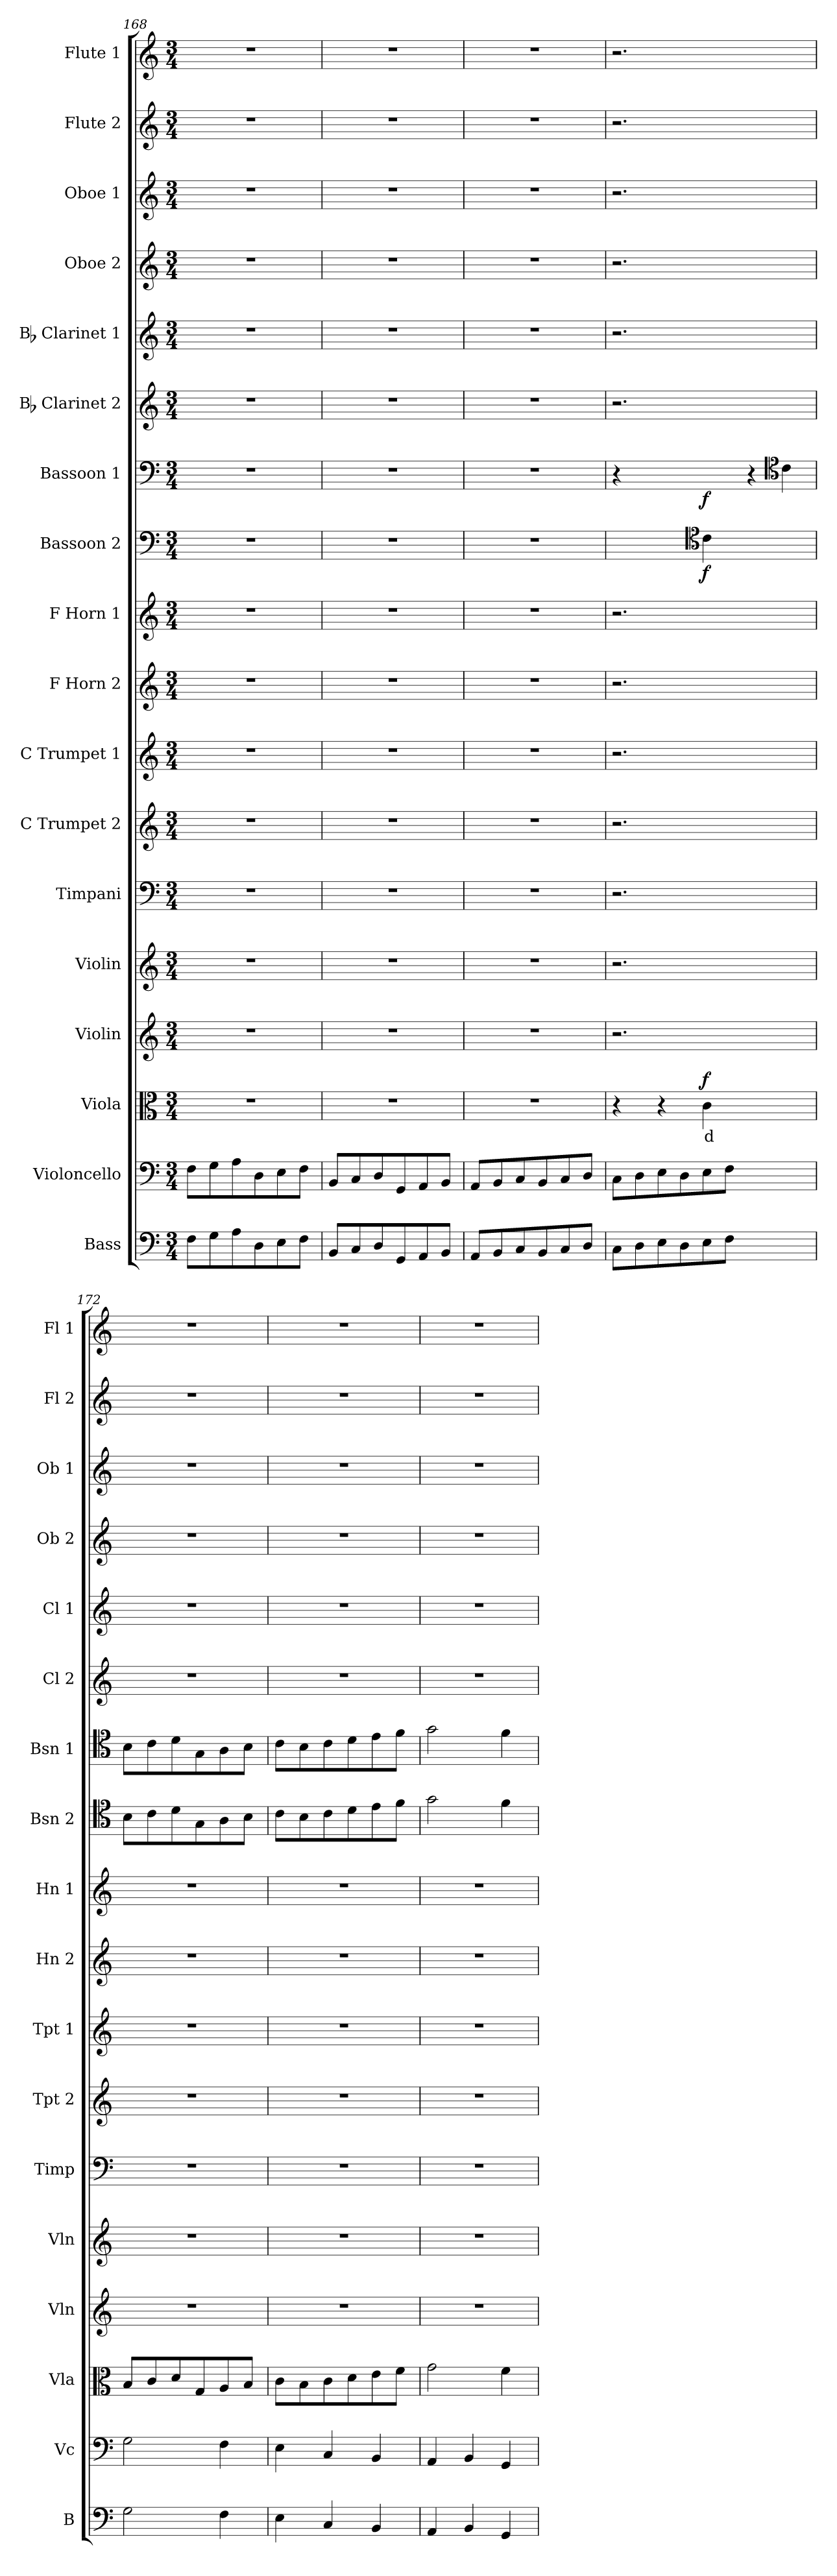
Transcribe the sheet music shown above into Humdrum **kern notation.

**kern	**kern	**kern	**text	**dynam	**kern	**kern	**kern	**kern	**kern	**kern	**kern	**kern	**dynam	**kern	**dynam	**kern	**kern	**kern	**kern	**kern	**kern
*part18	*part17	*part16	*part16	*part16	*part15	*part14	*part13	*part12	*part11	*part10	*part9	*part8	*part8	*part7	*part7	*part6	*part5	*part4	*part3	*part2	*part1
*staff18	*staff17	*staff16	*staff16	*staff16	*staff15	*staff14	*staff13	*staff12	*staff11	*staff10	*staff9	*staff8	*staff8	*staff7	*staff7	*staff6	*staff5	*staff4	*staff3	*staff2	*staff1
*I"Bass	*I"Violoncello	*I"Viola	*	*	*I"Violin	*I"Violin	*I"Timpani	*I"C Trumpet 2	*I"C Trumpet 1	*I"F Horn 2	*I"F Horn 1	*I"Bassoon 2	*	*I"Bassoon 1	*	*I"Bb Clarinet 2	*I"Bb Clarinet 1	*I"Oboe 2	*I"Oboe 1	*I"Flute 2	*I"Flute 1
*I'B	*I'Vc	*I'Vla	*	*	*I'Vln	*I'Vln	*I'Timp	*I'Tpt 2	*I'Tpt 1	*I'Hn 2	*I'Hn 1	*I'Bsn 2	*	*I'Bsn 1	*	*I'Cl 2	*I'Cl 1	*I'Ob 2	*I'Ob 1	*I'Fl 2	*I'Fl 1
*clefF4	*clefF4	*clefC3	*	*	*clefG2	*clefG2	*clefF4	*clefG2	*clefG2	*clefG2	*clefG2	*clefF4	*	*clefF4	*	*clefG2	*clefG2	*clefG2	*clefG2	*clefG2	*clefG2
*ITrd7c12	*	*	*	*	*	*	*	*	*	*ITrd4c7	*ITrd4c7	*	*	*	*	*ITrd1c2	*ITrd1c2	*	*	*	*
*k[]	*k[]	*k[]	*	*	*k[]	*k[]	*k[]	*k[]	*k[]	*k[b-]	*k[b-]	*k[]	*	*k[]	*	*k[b-e-]	*k[b-e-]	*k[]	*k[]	*k[]	*k[]
*M3/4	*M3/4	*M3/4	*	*	*M3/4	*M3/4	*M3/4	*M3/4	*M3/4	*M3/4	*M3/4	*M3/4	*	*M3/4	*	*M3/4	*M3/4	*M3/4	*M3/4	*M3/4	*M3/4
=168	=168	=168	=168	=168	=168	=168	=168	=168	=168	=168	=168	=168	=168	=168	=168	=168	=168	=168	=168	=168	=168
8FFL	8FL	2.r	.	.	2.r	2.r	2.r	2.r	2.r	2.r	2.r	2.r	.	2.r	.	2.r	2.r	2.r	2.r	2.r	2.r
8GG	8G	.	.	.	.	.	.	.	.	.	.	.	.	.	.	.	.	.	.	.	.
8AA	8A	.	.	.	.	.	.	.	.	.	.	.	.	.	.	.	.	.	.	.	.
8DD	8D	.	.	.	.	.	.	.	.	.	.	.	.	.	.	.	.	.	.	.	.
8EE	8E	.	.	.	.	.	.	.	.	.	.	.	.	.	.	.	.	.	.	.	.
8FFJ	8FJ	.	.	.	.	.	.	.	.	.	.	.	.	.	.	.	.	.	.	.	.
=169	=169	=169	=169	=169	=169	=169	=169	=169	=169	=169	=169	=169	=169	=169	=169	=169	=169	=169	=169	=169	=169
8BBBL	8BBL	2.r	.	.	2.r	2.r	2.r	2.r	2.r	2.r	2.r	2.r	.	2.r	.	2.r	2.r	2.r	2.r	2.r	2.r
8CC	8C	.	.	.	.	.	.	.	.	.	.	.	.	.	.	.	.	.	.	.	.
8DD	8D	.	.	.	.	.	.	.	.	.	.	.	.	.	.	.	.	.	.	.	.
8GGG	8GG	.	.	.	.	.	.	.	.	.	.	.	.	.	.	.	.	.	.	.	.
8AAA	8AA	.	.	.	.	.	.	.	.	.	.	.	.	.	.	.	.	.	.	.	.
8BBBJ	8BBJ	.	.	.	.	.	.	.	.	.	.	.	.	.	.	.	.	.	.	.	.
=170	=170	=170	=170	=170	=170	=170	=170	=170	=170	=170	=170	=170	=170	=170	=170	=170	=170	=170	=170	=170	=170
8AAAL	8AAL	2.r	.	.	2.r	2.r	2.r	2.r	2.r	2.r	2.r	2.r	.	2.r	.	2.r	2.r	2.r	2.r	2.r	2.r
8BBB	8BB	.	.	.	.	.	.	.	.	.	.	.	.	.	.	.	.	.	.	.	.
8CC	8C	.	.	.	.	.	.	.	.	.	.	.	.	.	.	.	.	.	.	.	.
8BBB	8BB	.	.	.	.	.	.	.	.	.	.	.	.	.	.	.	.	.	.	.	.
8CC	8C	.	.	.	.	.	.	.	.	.	.	.	.	.	.	.	.	.	.	.	.
8DDJ	8DJ	.	.	.	.	.	.	.	.	.	.	.	.	.	.	.	.	.	.	.	.
!!LO:PB:g=z
=171	=171	=171	=171	=171	=171	=171	=171	=171	=171	=171	=171	=171	=171	=171	=171	=171	=171	=171	=171	=171	=171
*	*	*	*	*	*	*	*	*	*	*	*	*	*	*^	*	*	*	*	*	*	*
8CCL	8CL	4r	.	.	2.r	2.r	2.r	2.r	2.r	2.r	2.r	2ryy	.	4r	2ryy	.	2.r	2.r	2.r	2.r	2.r	2.r
8DD	8D	.	.	.	.	.	.	.	.	.	.	.	.	.	.	.	.	.	.	.	.	.
8EE	8E	4r	.	.	.	.	.	.	.	.	.	.	.	2ryy	.	.	.	.	.	.	.	.
8DD	8D	.	.	.	.	.	.	.	.	.	.	.	.	.	.	.	.	.	.	.	.	.
*	*	*	*	*	*	*	*	*	*	*	*	*clefC4	*	*	*	*	*	*	*	*	*	*
!	!	!	!LO:LY:b	!LO:DY:b	!	!	!	!	!	!	!	!	!LO:DY:b	!	!	!LO:DY:b	!	!	!	!	!	!
8EE	8E	4c	d	f	.	.	.	.	.	.	.	4c	f	.	2.ryy	f	.	.	.	.	.	.
8FFJ	8FJ	.	.	.	.	.	.	.	.	.	.	.	.	.	.	.	.	.	.	.	.	.
2ryy	2ryy	2ryy	.	.	2ryy	2ryy	2ryy	2ryy	2ryy	2ryy	2ryy	2ryy	.	4r	.	.	2ryy	2ryy	2ryy	2ryy	2ryy	2ryy
*	*	*	*	*	*	*	*	*	*	*	*	*	*	*clefC4	*	*	*	*	*	*	*	*
.	.	.	.	.	.	.	.	.	.	.	.	.	.	4c	.	.	.	.	.	.	.	.
*	*	*	*	*	*	*	*	*	*	*	*	*	*	*v	*v	*	*	*	*	*	*	*
=172	=172	=172	=172	=172	=172	=172	=172	=172	=172	=172	=172	=172	=172	=172	=172	=172	=172	=172	=172	=172	=172
2GG	2G	8BL	.	.	2.r	2.r	2.r	2.r	2.r	2.r	2.r	8BL	.	8BL	.	2.r	2.r	2.r	2.r	2.r	2.r
.	.	8c	.	.	.	.	.	.	.	.	.	8c	.	8c	.	.	.	.	.	.	.
.	.	8d	.	.	.	.	.	.	.	.	.	8d	.	8d	.	.	.	.	.	.	.
.	.	8G	.	.	.	.	.	.	.	.	.	8G	.	8G	.	.	.	.	.	.	.
4FF	4F	8A	.	.	.	.	.	.	.	.	.	8A	.	8A	.	.	.	.	.	.	.
.	.	8BJ	.	.	.	.	.	.	.	.	.	8BJ	.	8BJ	.	.	.	.	.	.	.
=173	=173	=173	=173	=173	=173	=173	=173	=173	=173	=173	=173	=173	=173	=173	=173	=173	=173	=173	=173	=173	=173
4EE	4E	8cL	.	.	2.r	2.r	2.r	2.r	2.r	2.r	2.r	8cL	.	8cL	.	2.r	2.r	2.r	2.r	2.r	2.r
.	.	8B	.	.	.	.	.	.	.	.	.	8B	.	8B	.	.	.	.	.	.	.
4CC	4C	8c	.	.	.	.	.	.	.	.	.	8c	.	8c	.	.	.	.	.	.	.
.	.	8d	.	.	.	.	.	.	.	.	.	8d	.	8d	.	.	.	.	.	.	.
4BBB	4BB	8e	.	.	.	.	.	.	.	.	.	8e	.	8e	.	.	.	.	.	.	.
.	.	8fJ	.	.	.	.	.	.	.	.	.	8fJ	.	8fJ	.	.	.	.	.	.	.
=174	=174	=174	=174	=174	=174	=174	=174	=174	=174	=174	=174	=174	=174	=174	=174	=174	=174	=174	=174	=174	=174
4AAA	4AA	2g	.	.	2.r	2.r	2.r	2.r	2.r	2.r	2.r	2g	.	2g	.	2.r	2.r	2.r	2.r	2.r	2.r
4BBB	4BB	.	.	.	.	.	.	.	.	.	.	.	.	.	.	.	.	.	.	.	.
4GGG	4GG	4f	.	.	.	.	.	.	.	.	.	4f	.	4f	.	.	.	.	.	.	.
=	=	=	=	=	=	=	=	=	=	=	=	=	=	=	=	=	=	=	=	=	=
*-	*-	*-	*-	*-	*-	*-	*-	*-	*-	*-	*-	*-	*-	*-	*-	*-	*-	*-	*-	*-	*-
